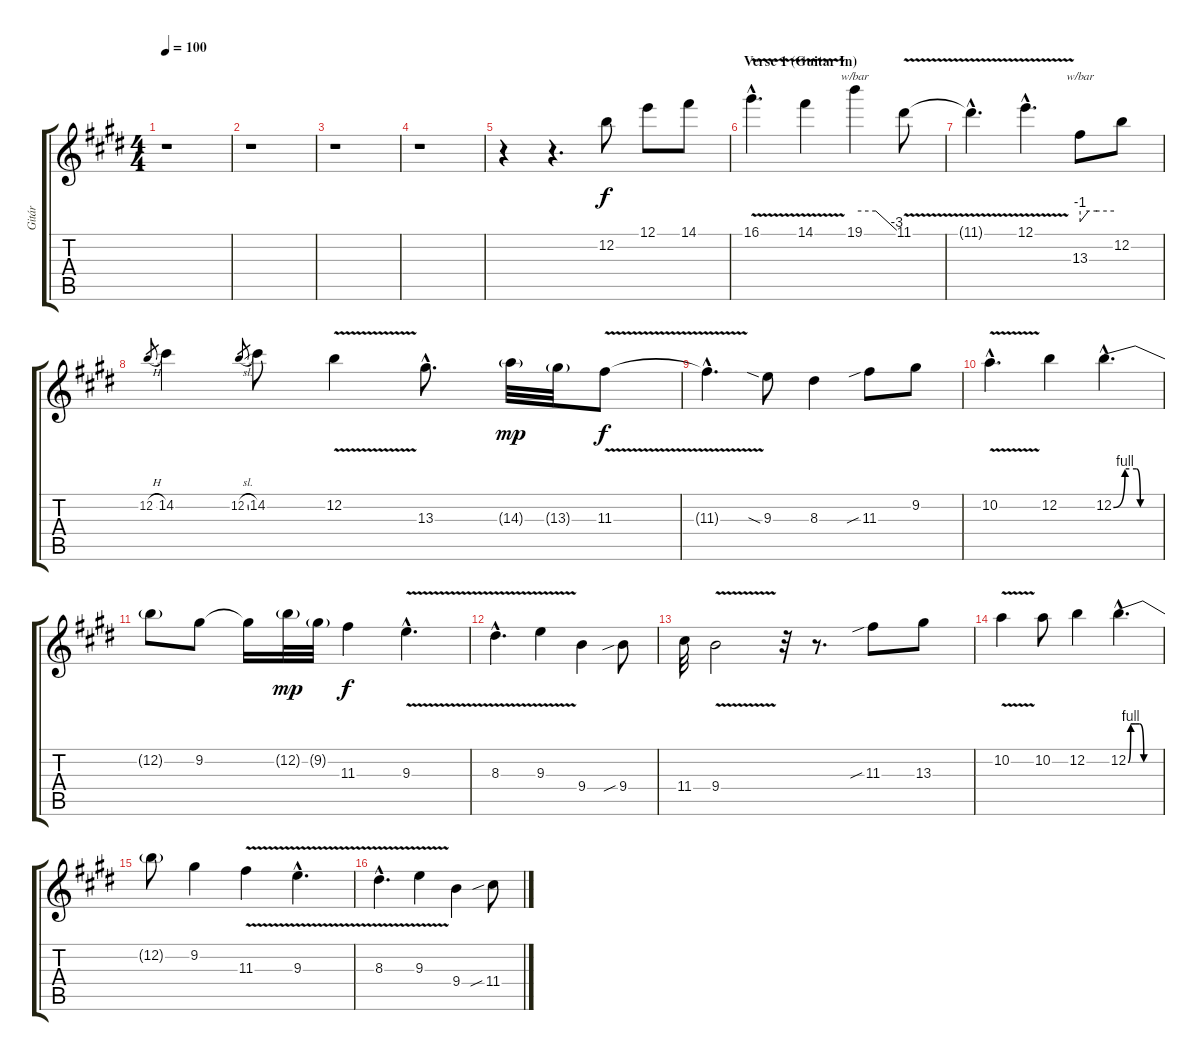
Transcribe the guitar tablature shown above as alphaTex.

\track ("Gitár" "Gitár") {instrument distortionguitar}
\staff {score tabs}
\tuning (E4 B3 G3 D3 A2 E2) {hide}
\ts (4 4)
\tempo 100
\clef g2
\ks e
r.1{dy f} |
r.1 |
r.1 |
r.1 |
r.4 r.4{d} 12.2.8 12.1.8 14.1.8 |
\section ("" "Verse 1 (Guitar In)")
16.1{v hac}.4{d} 14.1{v}.4 19.1.4{tbe (custom default 0 0 30 0 60 -12)} 11.1{v}.8 |
11.1{hac t}.4{d} 12.1{v hac}.4{d} 13.3.8{tbe (custom default 0 -4 15 0 30 0 60 0)} 12.2.8 |
12.2{h}.8{gr} 14.2.4 12.2{sl}.8{gr} 14.2.8 12.2{v}.4 13.3{hac}.8{d} 14.3{g}.32{dy mp} 13.3{g}.32 11.3{v}.8{dy f} |
11.3{hac t}.4{d} 9.3{sia}.8 8.3.4 11.3{sib}.8 9.2.8 |
10.2{v hac}.4{d} 12.2.4 12.2{be (custom 0 0 15 4 30 4 35 0 45 0 60 0) hac}.4{d} |
12.2{t}.8 9.2.8 9.2{t}.16 12.2{g}.32{dy mp} 9.2{g}.32 11.3.4{dy f} 9.3{v hac}.4{d} |
8.3{v hac}.4{d} 9.3{v}.4 9.4.4 9.4{sib}.8 |
11.4.32 9.4{v}.2 r.32 r.8{d} 11.3{sib}.8 13.3.8 |
10.2{v}.4 10.2.8 12.2.4 12.2{be (custom 0 0 5 4 15 4 22 4 30 0 45 0 60 0) hac}.4{d} |
12.2{t}.8 9.2.4 11.3{v}.4 9.3{v hac}.4{d} |
8.3{v hac}.4{d} 9.3{v}.4 9.4.4 11.4{sib}.8
